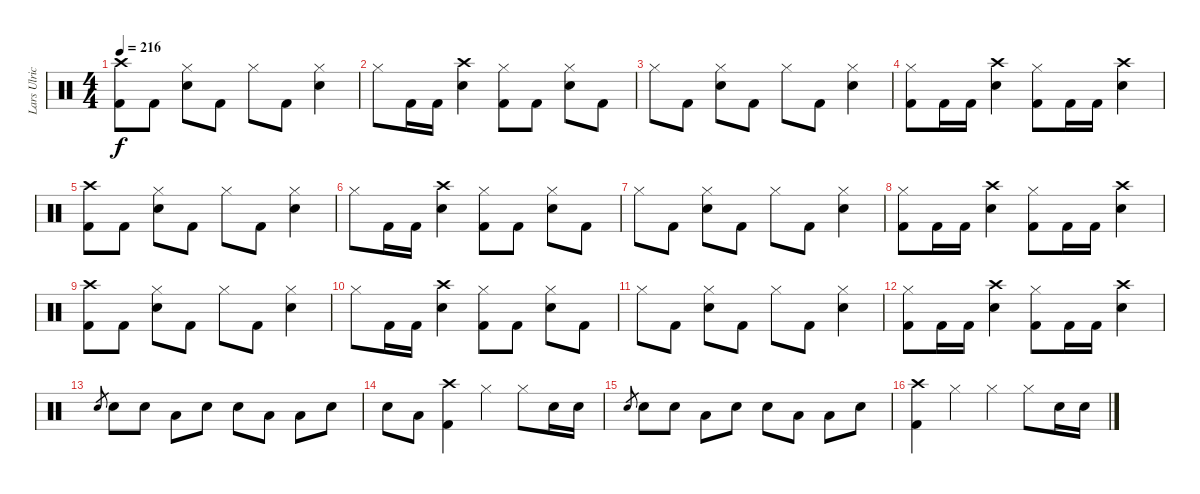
\track ("Lars Ulrich (Drum)" "Lars Ulric") {instrument percussion}
\staff {score}
\articulation defaults
\ts (4 4)
\tempo 216
\clef neutral
\ks c
("Crash high (hit)" "Kick (hit) 2").8{dy f} "Kick (hit) 2".8 ("Hi-Hat (closed)" "Electric Snare (hit)").8 "Kick (hit) 2".8 "Hi-Hat (closed)".8 "Kick (hit) 2".8 ("Hi-Hat (closed)" "Electric Snare (hit)").4 |
"Hi-Hat (closed)".8 "Kick (hit) 2".16 "Kick (hit) 2".16 ("Crash high (hit)" "Electric Snare (hit)").4 ("Hi-Hat (closed)" "Kick (hit) 2").8 "Kick (hit) 2".8 ("Hi-Hat (closed)" "Electric Snare (hit)").8 "Kick (hit) 2".8 |
"Hi-Hat (closed)".8 "Kick (hit) 2".8 ("Hi-Hat (closed)" "Electric Snare (hit)").8 "Kick (hit) 2".8 "Hi-Hat (closed)".8 "Kick (hit) 2".8 ("Hi-Hat (closed)" "Electric Snare (hit)").4 |
("Hi-Hat (closed)" "Kick (hit) 2").8 "Kick (hit) 2".16 "Kick (hit) 2".16 ("Crash high (hit)" "Electric Snare (hit)").4 ("Hi-Hat (closed)" "Kick (hit) 2").8 "Kick (hit) 2".16 "Kick (hit) 2".16 ("Crash high (hit)" "Electric Snare (hit)").4 |
("Crash high (hit)" "Kick (hit) 2").8 "Kick (hit) 2".8 ("Hi-Hat (closed)" "Electric Snare (hit)").8 "Kick (hit) 2".8 "Hi-Hat (closed)".8 "Kick (hit) 2".8 ("Hi-Hat (closed)" "Electric Snare (hit)").4 |
"Hi-Hat (closed)".8 "Kick (hit) 2".16 "Kick (hit) 2".16 ("Crash high (hit)" "Electric Snare (hit)").4 ("Hi-Hat (closed)" "Kick (hit) 2").8 "Kick (hit) 2".8 ("Hi-Hat (closed)" "Electric Snare (hit)").8 "Kick (hit) 2".8 |
"Hi-Hat (closed)".8 "Kick (hit) 2".8 ("Hi-Hat (closed)" "Electric Snare (hit)").8 "Kick (hit) 2".8 "Hi-Hat (closed)".8 "Kick (hit) 2".8 ("Hi-Hat (closed)" "Electric Snare (hit)").4 |
("Hi-Hat (closed)" "Kick (hit) 2").8 "Kick (hit) 2".16 "Kick (hit) 2".16 ("Crash high (hit)" "Electric Snare (hit)").4 ("Hi-Hat (closed)" "Kick (hit) 2").8 "Kick (hit) 2".16 "Kick (hit) 2".16 ("Crash high (hit)" "Electric Snare (hit)").4 |
("Crash high (hit)" "Kick (hit) 2").8 "Kick (hit) 2".8 ("Hi-Hat (closed)" "Electric Snare (hit)").8 "Kick (hit) 2".8 "Hi-Hat (closed)".8 "Kick (hit) 2".8 ("Hi-Hat (closed)" "Electric Snare (hit)").4 |
"Hi-Hat (closed)".8 "Kick (hit) 2".16 "Kick (hit) 2".16 ("Crash high (hit)" "Electric Snare (hit)").4 ("Hi-Hat (closed)" "Kick (hit) 2").8 "Kick (hit) 2".8 ("Hi-Hat (closed)" "Electric Snare (hit)").8 "Kick (hit) 2".8 |
"Hi-Hat (closed)".8 "Kick (hit) 2".8 ("Hi-Hat (closed)" "Electric Snare (hit)").8 "Kick (hit) 2".8 "Hi-Hat (closed)".8 "Kick (hit) 2".8 ("Hi-Hat (closed)" "Electric Snare (hit)").4 |
("Hi-Hat (closed)" "Kick (hit) 2").8 "Kick (hit) 2".16 "Kick (hit) 2".16 ("Crash high (hit)" "Electric Snare (hit)").4 ("Hi-Hat (closed)" "Kick (hit) 2").8 "Kick (hit) 2".16 "Kick (hit) 2".16 ("Crash high (hit)" "Electric Snare (hit)").4 |
"Electric Snare (hit)".8{gr} "Electric Snare (hit)".8 "Electric Snare (hit)".8 "Low Floor Tom (hit)".8 "Electric Snare (hit)".8 "Electric Snare (hit)".8 "Low Floor Tom (hit)".8 "Low Floor Tom (hit)".8 "Electric Snare (hit)".8 |
"Electric Snare (hit)".8 "Low Floor Tom (hit)".8 ("Crash high (hit)" "Kick (hit) 2").4 "Hi-Hat (closed)".4 "Hi-Hat (closed)".8 "Electric Snare (hit)".16 "Electric Snare (hit)".16 |
"Electric Snare (hit)".8{gr} "Electric Snare (hit)".8 "Electric Snare (hit)".8 "Low Floor Tom (hit)".8 "Electric Snare (hit)".8 "Electric Snare (hit)".8 "Low Floor Tom (hit)".8 "Low Floor Tom (hit)".8 "Electric Snare (hit)".8 |
("Crash high (hit)" "Kick (hit) 2").4 "Hi-Hat (closed)".4 "Hi-Hat (closed)".4 "Hi-Hat (closed)".8 "Electric Snare (hit)".16 "Electric Snare (hit)".16
